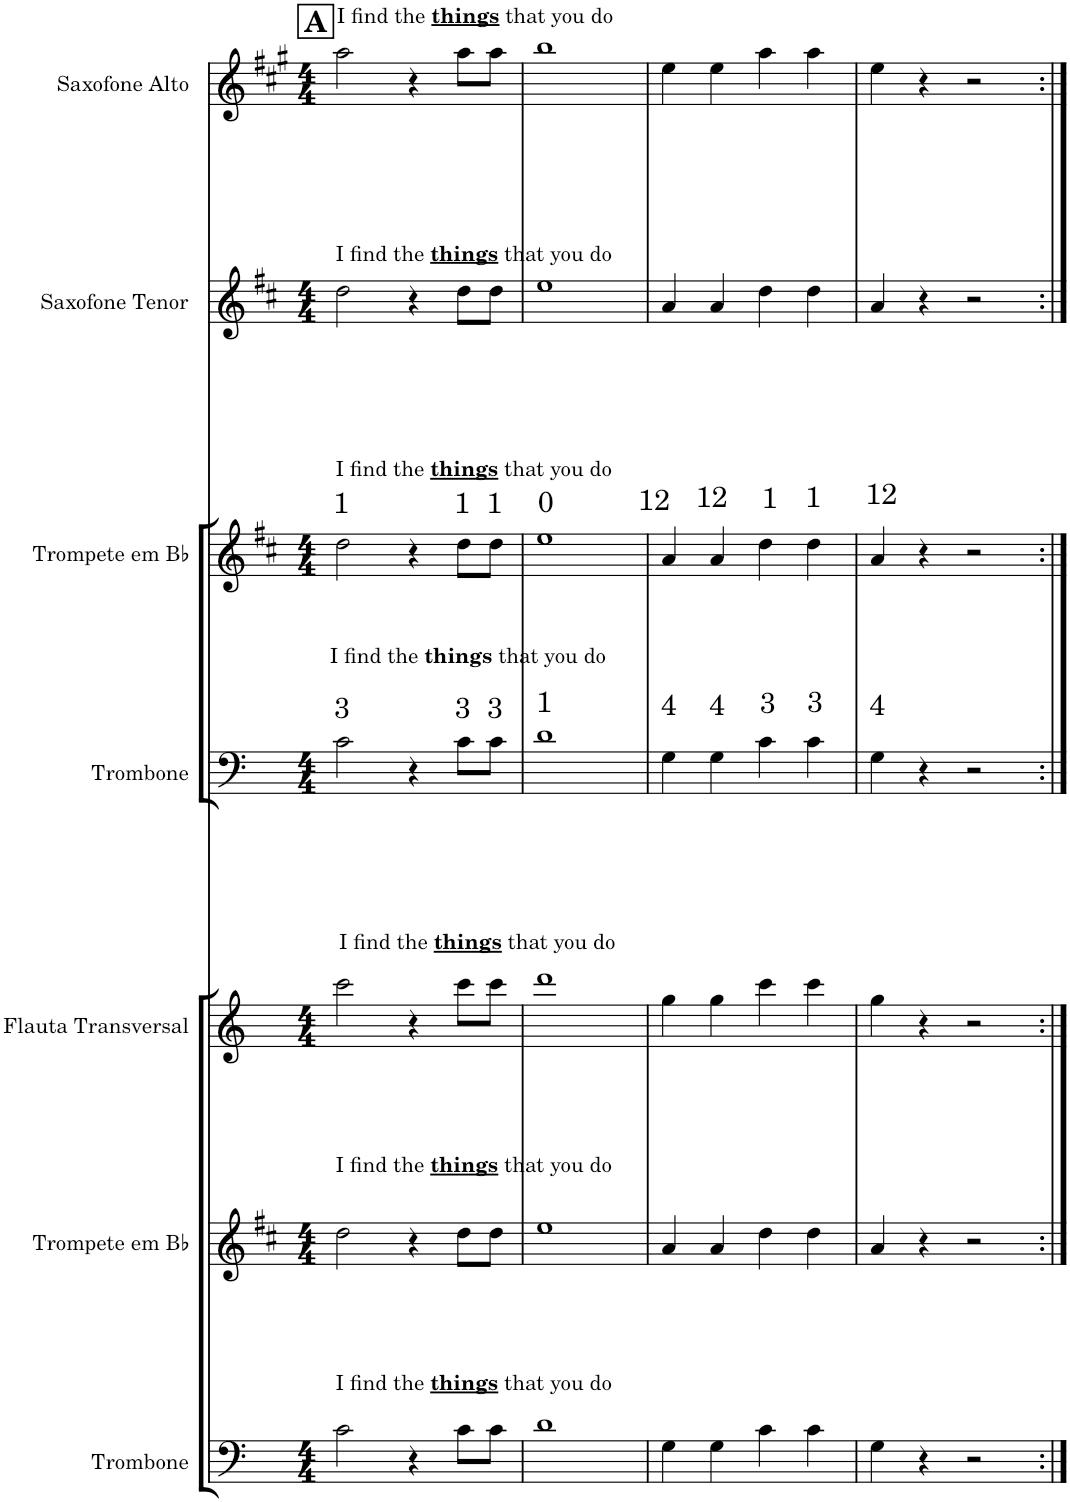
**kern	**kern	**kern	**kern	**kern	**kern	**kern
*part7	*part6	*part5	*part4	*part3	*part2	*part1
*staff7	*staff6	*staff5	*staff4	*staff3	*staff2	*staff1
*I"Trombone	*I"Trompete em Bb	*I"Flauta Transversal	*I"Trombone	*I"Trompete em Bb	*I"Saxofone Tenor	*I"Saxofone Alto
*I'Tbn.	*I'Tpt. em Bb	*I'Fl.	*I'Tbn.	*I'Tpt. em Bb	*I'Sax. Tn.	*
*clefF4	*clefG2	*clefG2	*clefF4	*clefG2	*clefG2	*clefG2
*	*Trd1c2	*	*	*Trd1c2	*Trd8c14	*Trd5c9
*k[]	*k[f#c#]	*k[]	*k[]	*k[f#c#]	*k[f#c#]	*k[f#c#g#]
*M4/4	*M4/4	*M4/4	*M4/4	*M4/4	*M4/4	*M4/4
!!LO:REH:place=s1:a:B:cj:fs=14:t=A
=1	=1	=1	=1	=1	=1	=1
!	!	!	!	!	!	!LO:TX:a:t=I find the
!	!	!	!	!	!	!LO:TX:a:B:t=things
!	!	!	!	!	!	!LO:TX:a:t=that you do
!	!	!	!	!	!LO:TX:a:t=I find the	!
!	!	!	!	!	!LO:TX:a:B:t=things	!
!	!	!	!	!	!LO:TX:a:t=that you do	!
!	!	!	!	!LO:TX:a:t=I find the	!	!
!	!	!	!	!LO:TX:a:B:t=things	!	!
!	!	!	!	!LO:TX:a:t=that you do	!	!
!	!	!	!LO:TX:a:t=I find the	!	!	!
!	!	!	!LO:TX:a:B:t=things	!	!	!
!	!	!	!LO:TX:a:t=that you do	!	!	!
!	!	!LO:TX:a:t=I find the	!	!	!	!
!	!	!LO:TX:a:B:t=things	!	!	!	!
!	!	!LO:TX:a:t=that you do	!	!	!	!
!	!LO:TX:a:t=I find the	!	!	!	!	!
!	!LO:TX:a:B:t=things	!	!	!	!	!
!	!LO:TX:a:t=that you do	!	!	!	!	!
!LO:TX:a:t=I find the	!	!	!	!	!	!
!LO:TX:a:B:t=things	!	!	!	!	!	!
!LO:TX:a:t=that you do	!	!	!	!	!	!
2c\	2dd\	2ccc\	2c\	2dd\	2dd\	2aa\
4r	4r	4r	4r	4r	4r	4r
8c\L	8dd\L	8ccc\L	8c\L	8dd\L	8dd\L	8aa\L
8c\J	8dd\J	8ccc\J	8c\J	8dd\J	8dd\J	8aa\J
=2	=2	=2	=2	=2	=2	=2
1d	1ee	1ddd	1d	1ee	1ee	1bb
=3	=3	=3	=3	=3	=3	=3
4G\	4a/	4gg\	4G\	4a/	4a/	4ee\
4G\	4a/	4gg\	4G\	4a/	4a/	4ee\
4c\	4dd\	4ccc\	4c\	4dd\	4dd\	4aa\
4c\	4dd\	4ccc\	4c\	4dd\	4dd\	4aa\
=4	=4	=4	=4	=4	=4	=4
4G\	4a/	4gg\	4G\	4a/	4a/	4ee\
4r	4r	4r	4r	4r	4r	4r
2r	2r	2r	2r	2r	2r	2r
=:|!	=:|!	=:|!	=:|!	=:|!	=:|!	=:|!
*-	*-	*-	*-	*-	*-	*-
